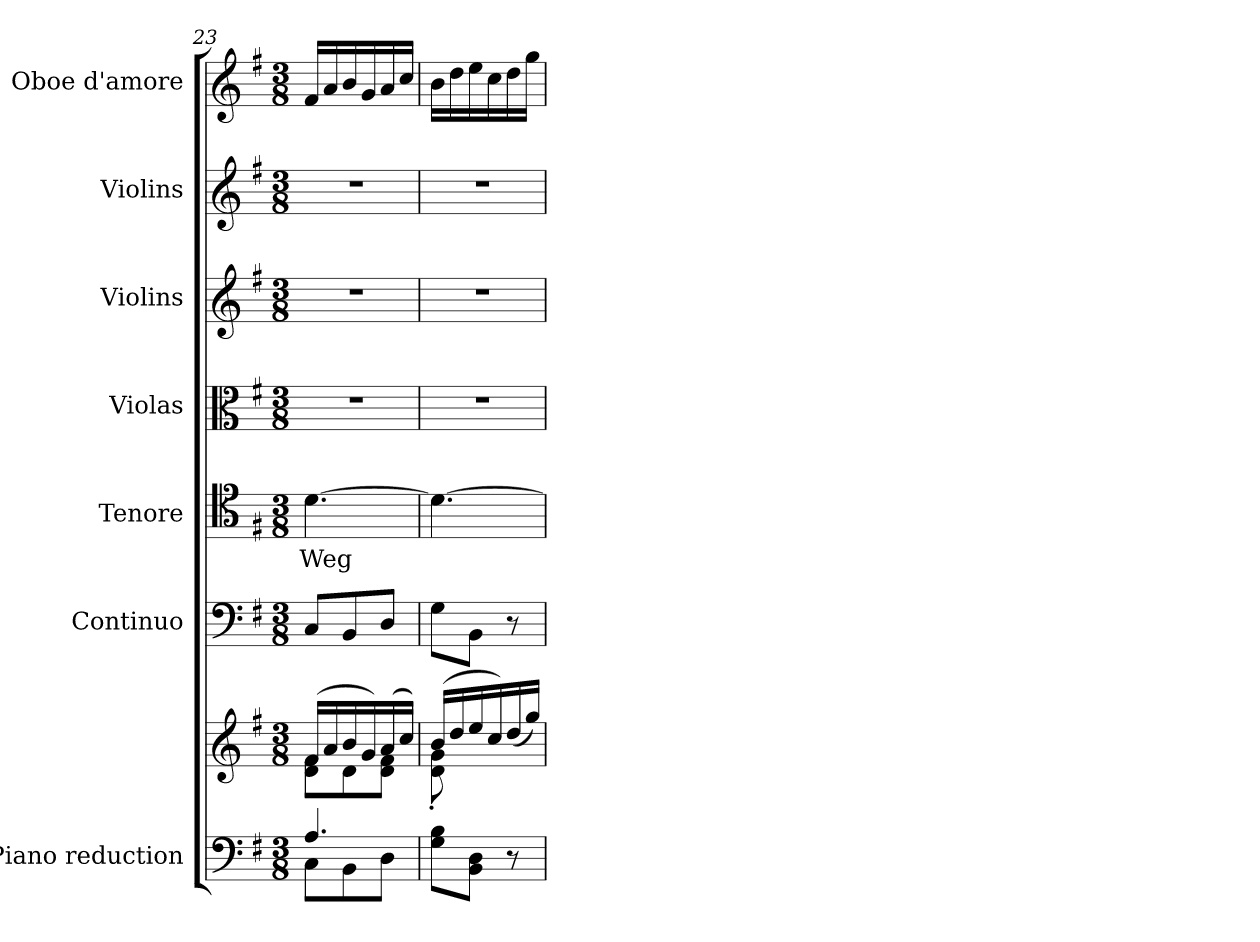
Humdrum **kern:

**kern	**kern	**kern	**kern	**text	**kern	**kern	**kern	**kern
*part7	*part7	*part6	*part5	*part5	*part4	*part3	*part2	*part1
*staff8	*staff7	*staff6	*staff5	*staff5	*staff4	*staff3	*staff2	*staff1
*I"Piano reduction	*	*I"Continuo	*I"Tenore	*	*I"Violas	*I"Violins	*I"Violins	*I"Oboe d'amore
*I'Pno	*	*	*	*	*	*	*	*I'Ob
*clefF4	*clefG2	*clefF4	*clefC4	*	*clefC3	*clefG2	*clefG2	*clefG2
*k[f#]	*k[f#]	*k[f#]	*k[f#]	*	*k[f#]	*k[f#]	*k[f#]	*k[f#]
*M3/8	*M3/8	*M3/8	*M3/8	*	*M3/8	*M3/8	*M3/8	*M3/8
=23	=23	=23	=23	=23	=23	=23	=23	=23
*^	*^	*	*	*	*	*	*	*
!	!	!	!	!	!	!LO:LY:b	!	!	!	!
4.A/	8C\L	(>16f#/LL	8d\ 8f#\L	8C/L	[4.d\	Weg	4.r	4.r	4.r	16f#/LL
.	.	16a/	.	.	.	.	.	.	.	16a/
.	8BB\	16b/	8d\	8BB/	.	.	.	.	.	16b/
.	.	16g/)	.	.	.	.	.	.	.	16g/
.	8D\J	(>16a/	8d\ 8f#\J	8D/J	.	.	.	.	.	16a/
.	.	16cc/JJ)	.	.	.	.	.	.	.	16cc/JJ
=24	=24	=24	=24	=24	=24	=24	=24	=24	=24	=24
8ryy	8G\ 8B\L	(>16b/LL	8d\' 8g\'L	8G\L	4.d\_	.	4.r	4.r	4.r	16b\LL
.	.	16dd/	.	.	.	.	.	.	.	16dd\
8G'/J	8BB\ 8D\J	16ee/	8ryy	8BB\J	.	.	.	.	.	16ee\
.	.	16cc/)	.	.	.	.	.	.	.	16cc\
8ryy	8r	(<16dd/	8ryy	8r	.	.	.	.	.	16dd\
.	.	16gg/JJ)	.	.	.	.	.	.	.	16gg\JJ
*v	*v	*	*	*	*	*	*	*	*	*
*	*v	*v	*	*	*	*	*	*	*
=	=	=	=	=	=	=	=	=
*-	*-	*-	*-	*-	*-	*-	*-	*-
